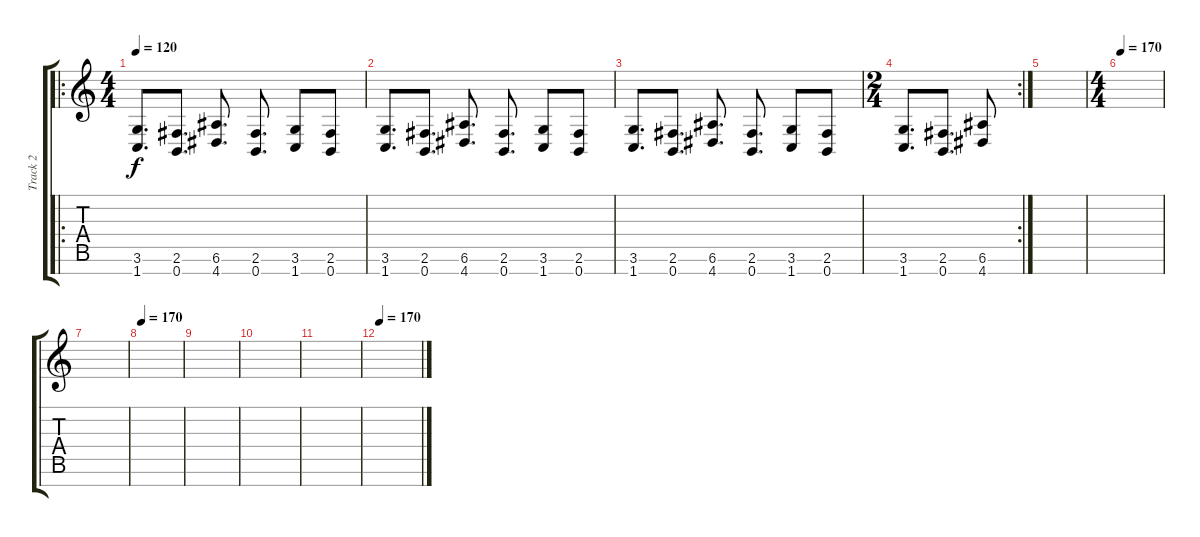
\track ("Track 2" "Track 2") {instrument distortionguitar}
\staff {score tabs}
\tuning (E4 B3 G3 D3 A2 E2 B1) {hide}
\ro
\ts (4 4)
\tempo 120
\clef g2
\ks c
(3.6 1.7).8{d dy f} (2.6 0.7).8{d} (6.6 4.7).8{d} (2.6 0.7).8{d} (3.6 1.7).8 (2.6 0.7).8 |
(3.6 1.7).8{d} (2.6 0.7).8{d} (6.6 4.7).8{d} (2.6 0.7).8{d} (3.6 1.7).8 (2.6 0.7).8 |
(3.6 1.7).8{d} (2.6 0.7).8{d} (6.6 4.7).8{d} (2.6 0.7).8{d} (3.6 1.7).8 (2.6 0.7).8 |
\rc 2
\ts (2 4)
(3.6 1.7).8{d} (2.6 0.7).8{d} (6.6 4.7).8 |
|
\ts (4 4)
\tempo 170
|
|
\tempo 170
|
|
|
|
\tempo 170
